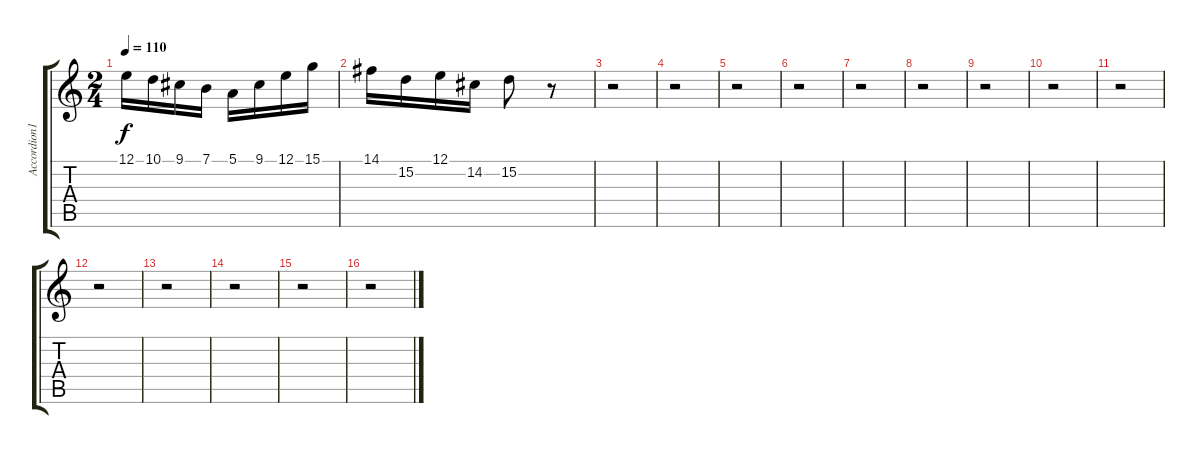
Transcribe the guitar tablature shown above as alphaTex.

\track ("Accordion1" "Accordion1") {instrument tangoaccordion}
\staff {score tabs}
\tuning (E4 B3 G3 D3 A2 E2) {hide}
\ts (2 4)
\tempo 110
\clef g2
\ks c
12.1.16{dy f} 10.1.16 9.1.16 7.1.16 5.1.16 9.1.16 12.1.16 15.1.16 |
14.1.16 15.2.16 12.1.16 14.2.16 15.2.8 r.8 |
r.2 |
r.2 |
r.2 |
r.2 |
r.2 |
r.2 |
r.2 |
r.2 |
r.2 |
r.2 |
r.2 |
r.2 |
r.2 |
r.2
